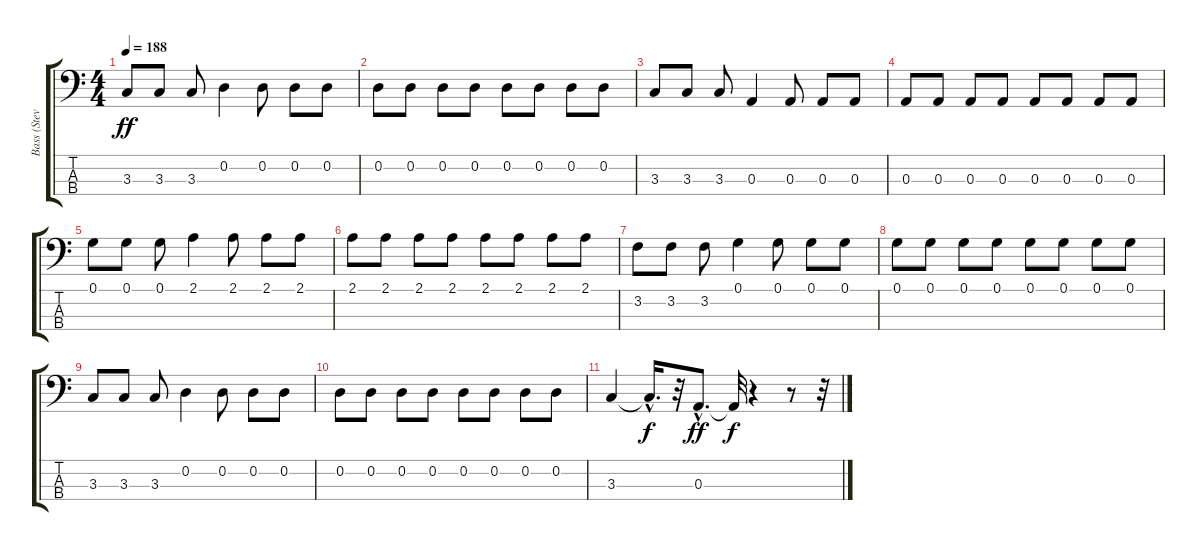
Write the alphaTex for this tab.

\track ("Bass (Steve)" "Bass (Stev") {instrument electricbassfinger}
\staff {score tabs}
\tuning (G2 D2 A1 E1) {hide}
\ts (4 4)
\tempo 188
\clef f4
\ks c
3.3.8{dy ff} 3.3.8 3.3.8 0.2.4 0.2.8 0.2.8 0.2.8 |
0.2.8 0.2.8 0.2.8 0.2.8 0.2.8 0.2.8 0.2.8 0.2.8 |
3.3.8 3.3.8 3.3.8 0.3.4 0.3.8 0.3.8 0.3.8 |
0.3.8 0.3.8 0.3.8 0.3.8 0.3.8 0.3.8 0.3.8 0.3.8 |
0.1.8 0.1.8 0.1.8 2.1.4 2.1.8 2.1.8 2.1.8 |
2.1.8 2.1.8 2.1.8 2.1.8 2.1.8 2.1.8 2.1.8 2.1.8 |
3.2.8 3.2.8 3.2.8 0.1.4 0.1.8 0.1.8 0.1.8 |
0.1.8 0.1.8 0.1.8 0.1.8 0.1.8 0.1.8 0.1.8 0.1.8 |
3.3.8 3.3.8 3.3.8 0.2.4 0.2.8 0.2.8 0.2.8 |
0.2.8 0.2.8 0.2.8 0.2.8 0.2.8 0.2.8 0.2.8 0.2.8 |
3.3.4 3.3{hac t}.16{d dy f} r.32 0.3{hac}.8{d dy ff} 0.3{t}.32{dy f} r.4 r.8 r.32
